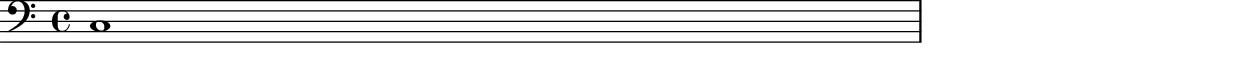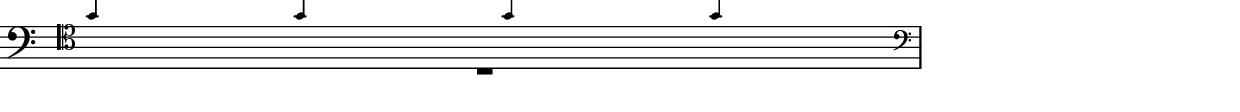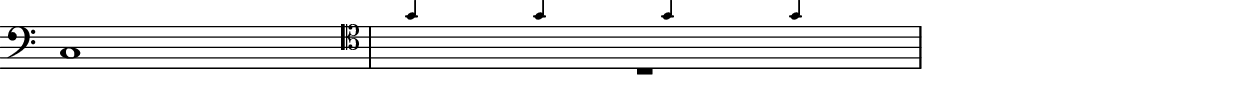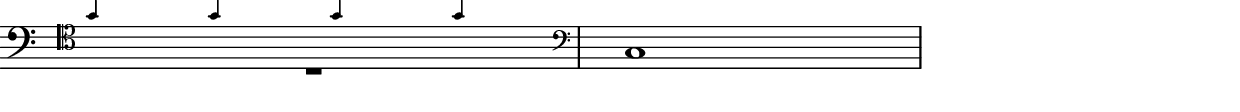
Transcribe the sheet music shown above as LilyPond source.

%% Generated by lilypond-book.py
%% Options: [exampleindent=10.16\mm,indent=0\mm,line-width=160\mm]
\include "lilypond-book-preamble.ly"


% ****************************************************************
% Start cut-&-pastable-section
% ****************************************************************



\paper {
  indent = 0\mm
  line-width = 160\mm
  % offset the left padding, also add 1mm as lilypond creates cropped
  % images with a little space on the right
  line-width = #(- line-width (* mm  3.000000) (* mm 1))
}

\layout {
  
}





% ****************************************************************
% ly snippet:
% ****************************************************************
\sourcefilename "/home/karlin/lilypond-git/input/regression/cue-clef-new-line.ly"
\sourcefileline 0
\version "2.19.21"

\header {
  texidoc = "Clefs for cue notes and line breaks.  If the cue notes start in a
new line, the cue clef should not be printed at the end of the previous line.
Similarly, an end clef for cue notes ending at a line break should only be
printed at the end of the line.

Cue notes going over a line break should print the standard clef on the new
line plus an additional cue clef after the time/@/key signature."
}

vI = \relative { \clef "treble" \repeat unfold 40 g'4 }
\addQuote vIQuote { \vI }

Solo = \relative {
  \clef "bass"
  c1 | \break
  \cueDuringWithClef #"vIQuote" #UP #"tenor" { R1 } | \break
  c1 |
  \cueDuringWithClef #"vIQuote" #UP #"tenor" { R1 | \break
    R1 } |
  c1
}

\score {
  <<
    \new Staff \new Voice \Solo
  >>
}



% ****************************************************************
% end ly snippet
% ****************************************************************
